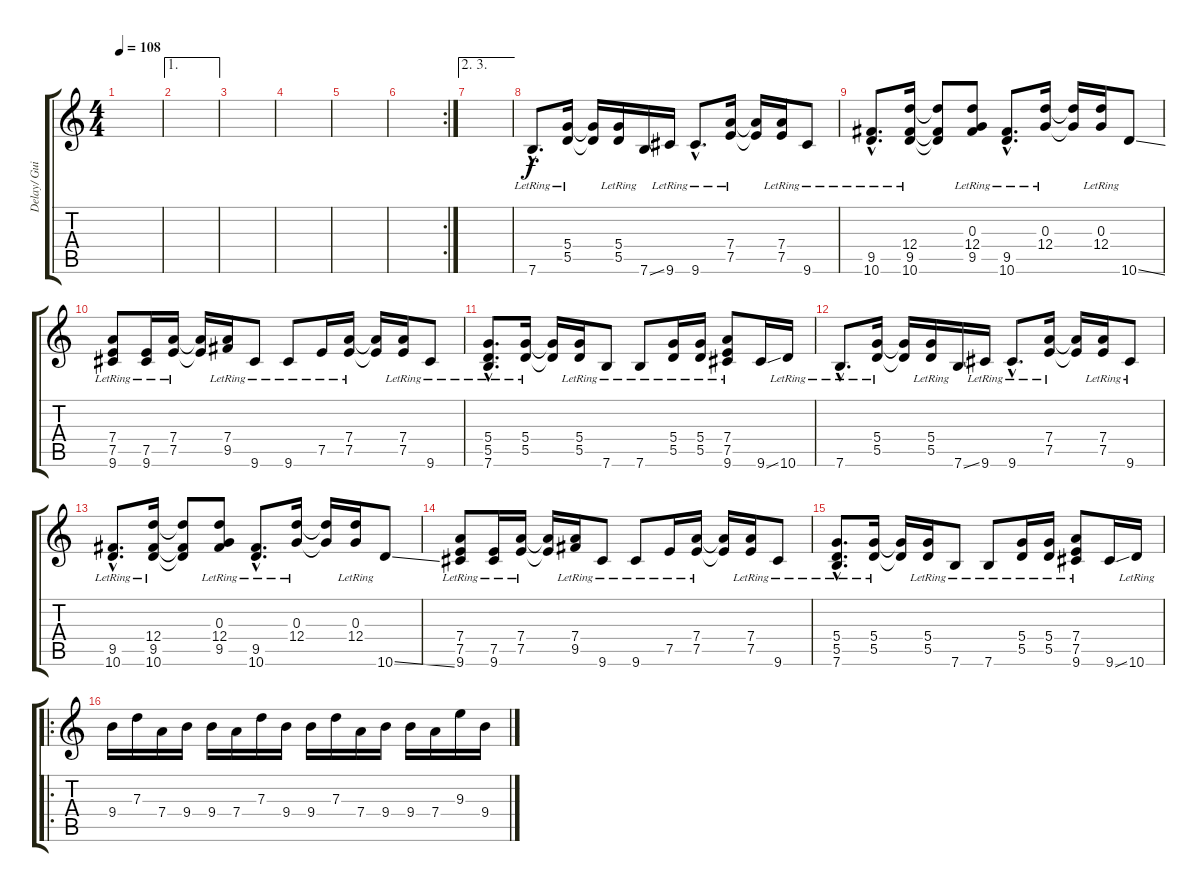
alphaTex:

\track ("Delay/ Guitar 2" "Delay/ Gui") {instrument electricguitarjazz}
\staff {score tabs}
\tuning (E4 B3 G3 D3 A2 E2) {hide}
\ts (4 4)
\tempo 108
\clef g2
\ks c
|
\ae 1
|
|
|
|
\rc 2
|
\ae (2 3)
|
7.6{hac lr}.8{d dy f volume 13 instrument electricguitarclean} (5.4{lr} 5.5{lr}).16 (5.4{t} 5.5{t}).16 (5.4{lr} 5.5{lr}).16 7.6{ss}.16 9.6{lr}.16 9.6{hac lr}.8{d} (7.4{lr} 7.5{lr}).16 (7.4{t} 7.5{t}).16 (7.4{lr} 7.5{lr}).16 9.6{lr}.8 |
(9.5{hac lr} 10.6{hac lr}).8{d} (12.4{lr} 9.5{lr} 10.6{lr}).16 (12.4{t} 9.5{t} 10.6{t}).8 (0.3{lr} 12.4{lr} 9.5{lr}).8 (9.5{hac lr} 10.6{hac lr}).8{d} (0.3{lr} 12.4{lr}).16 (0.3{t} 12.4{t}).16 (0.3{lr} 12.4{lr}).16 10.6{ss}.8 |
(7.4{lr} 7.5{lr} 9.6{lr}).8 (7.5{lr} 9.6{lr}).16 (7.4{lr} 7.5{lr}).16 (7.4{t} 7.5{t}).16 (7.4{lr} 9.5{lr}).16 9.6{lr}.8 9.6{lr}.8 7.5{lr}.16 (7.4{lr} 7.5{lr}).16 (7.4{t} 7.5{t}).16 (7.4{lr} 7.5{lr}).16 9.6{lr}.8 |
(5.4{hac lr} 5.5{hac lr} 7.6{hac lr}).8{d} (5.4{lr} 5.5{lr}).16 (5.4{t} 5.5{t}).16 (5.4{lr} 5.5{lr}).16 7.6{lr}.8 7.6{lr}.8 (5.4{lr} 5.5{lr}).16 (5.4{lr} 5.5{lr}).16 (7.4{lr} 7.5{lr} 9.6{lr}).8 9.6{ss}.16 10.6{lr}.16 |
7.6{hac lr}.8{d volume 13 instrument electricguitarclean} (5.4{lr} 5.5{lr}).16 (5.4{t} 5.5{t}).16 (5.4{lr} 5.5{lr}).16 7.6{ss}.16 9.6{lr}.16 9.6{hac lr}.8{d} (7.4{lr} 7.5{lr}).16 (7.4{t} 7.5{t}).16 (7.4{lr} 7.5{lr}).16 9.6{lr}.8 |
(9.5{hac lr} 10.6{hac lr}).8{d} (12.4{lr} 9.5{lr} 10.6{lr}).16 (12.4{t} 9.5{t} 10.6{t}).8 (0.3{lr} 12.4{lr} 9.5{lr}).8 (9.5{hac lr} 10.6{hac lr}).8{d} (0.3{lr} 12.4{lr}).16 (0.3{t} 12.4{t}).16 (0.3{lr} 12.4{lr}).16 10.6{ss}.8 |
(7.4{lr} 7.5{lr} 9.6{lr}).8 (7.5{lr} 9.6{lr}).16 (7.4{lr} 7.5{lr}).16 (7.4{t} 7.5{t}).16 (7.4{lr} 9.5{lr}).16 9.6{lr}.8 9.6{lr}.8 7.5{lr}.16 (7.4{lr} 7.5{lr}).16 (7.4{t} 7.5{t}).16 (7.4{lr} 7.5{lr}).16 9.6{lr}.8 |
(5.4{hac lr} 5.5{hac lr} 7.6{hac lr}).8{d} (5.4{lr} 5.5{lr}).16 (5.4{t} 5.5{t}).16 (5.4{lr} 5.5{lr}).16 7.6{lr}.8 7.6{lr}.8 (5.4{lr} 5.5{lr}).16 (5.4{lr} 5.5{lr}).16 (7.4{lr} 7.5{lr} 9.6{lr}).8 9.6{ss}.16 10.6{lr}.16 |
\ro
9.4.16{volume 10 instrument electricguitarjazz} 7.3.16 7.4.16 9.4.16 9.4.16 7.4.16 7.3.16 9.4.16 9.4.16 7.3.16 7.4.16 9.4.16 9.4.16 7.4.16 9.3.16 9.4.16
